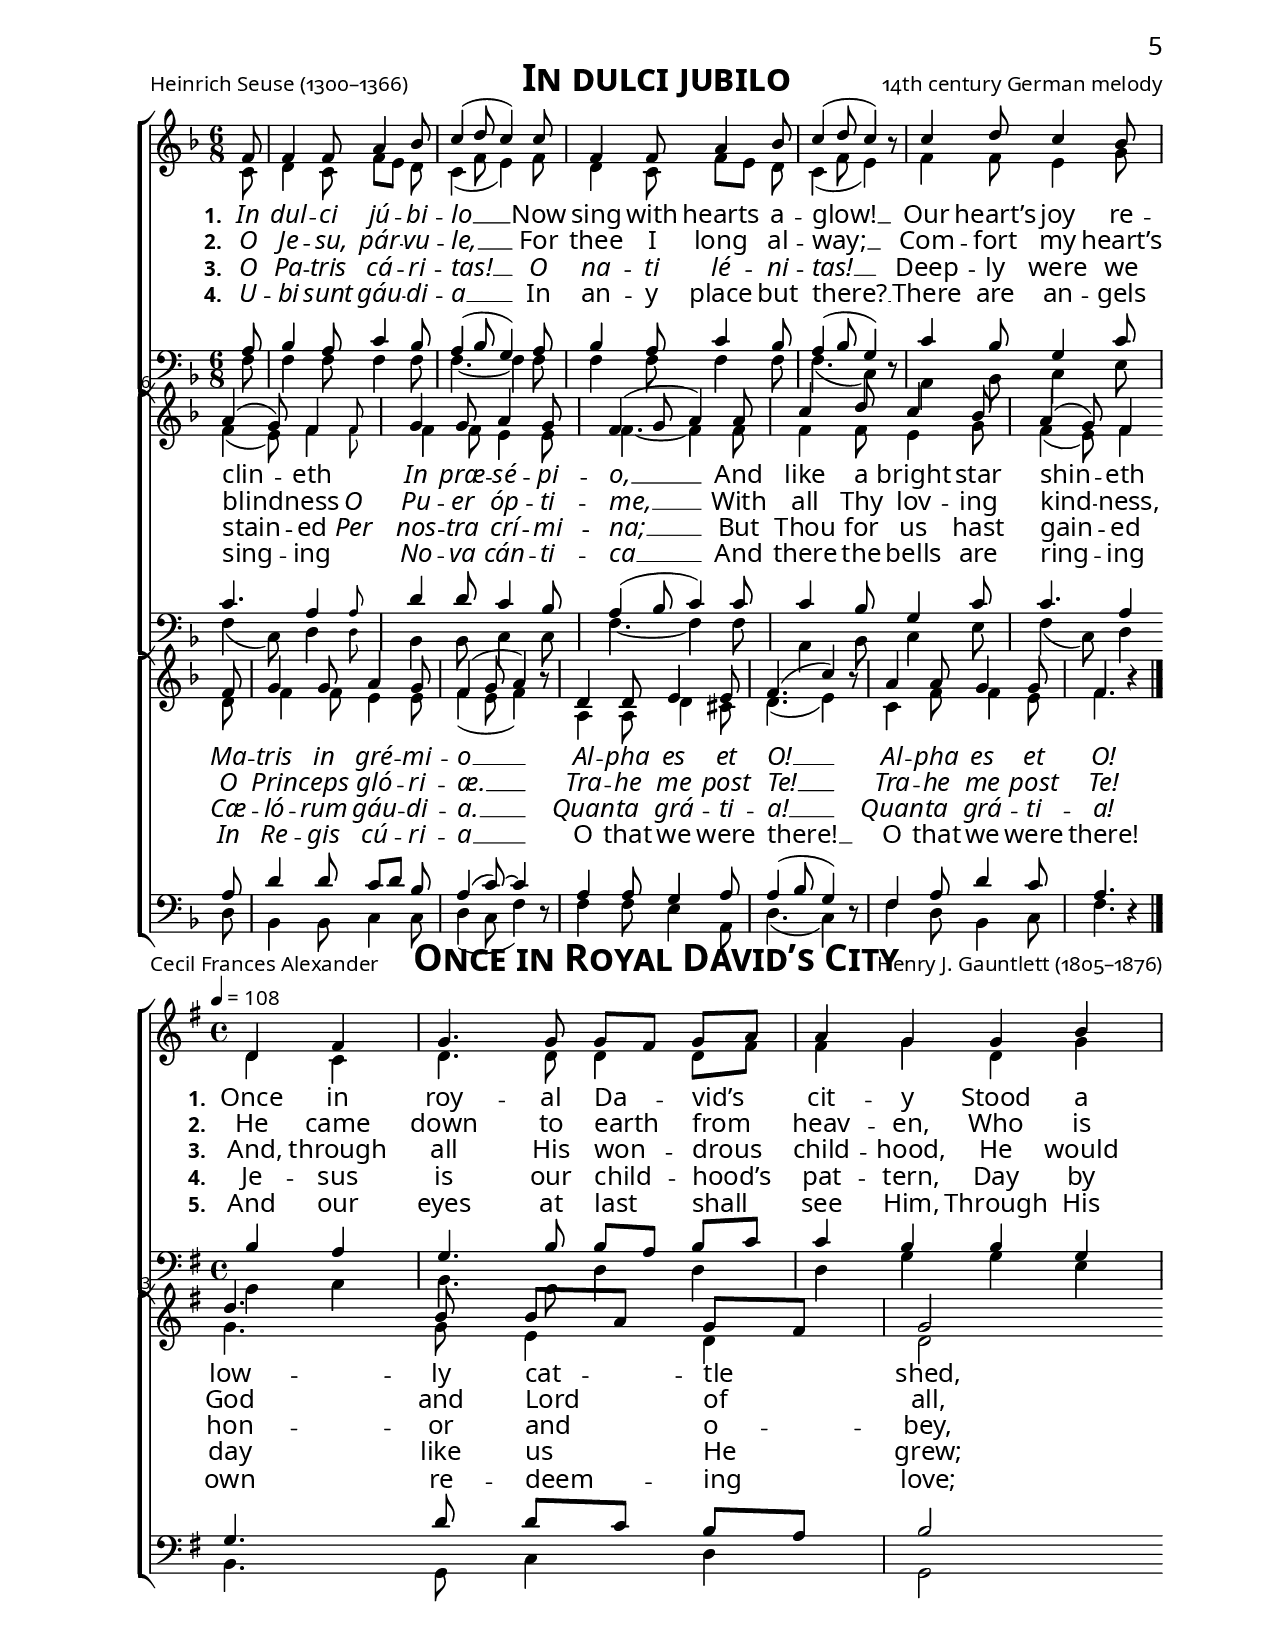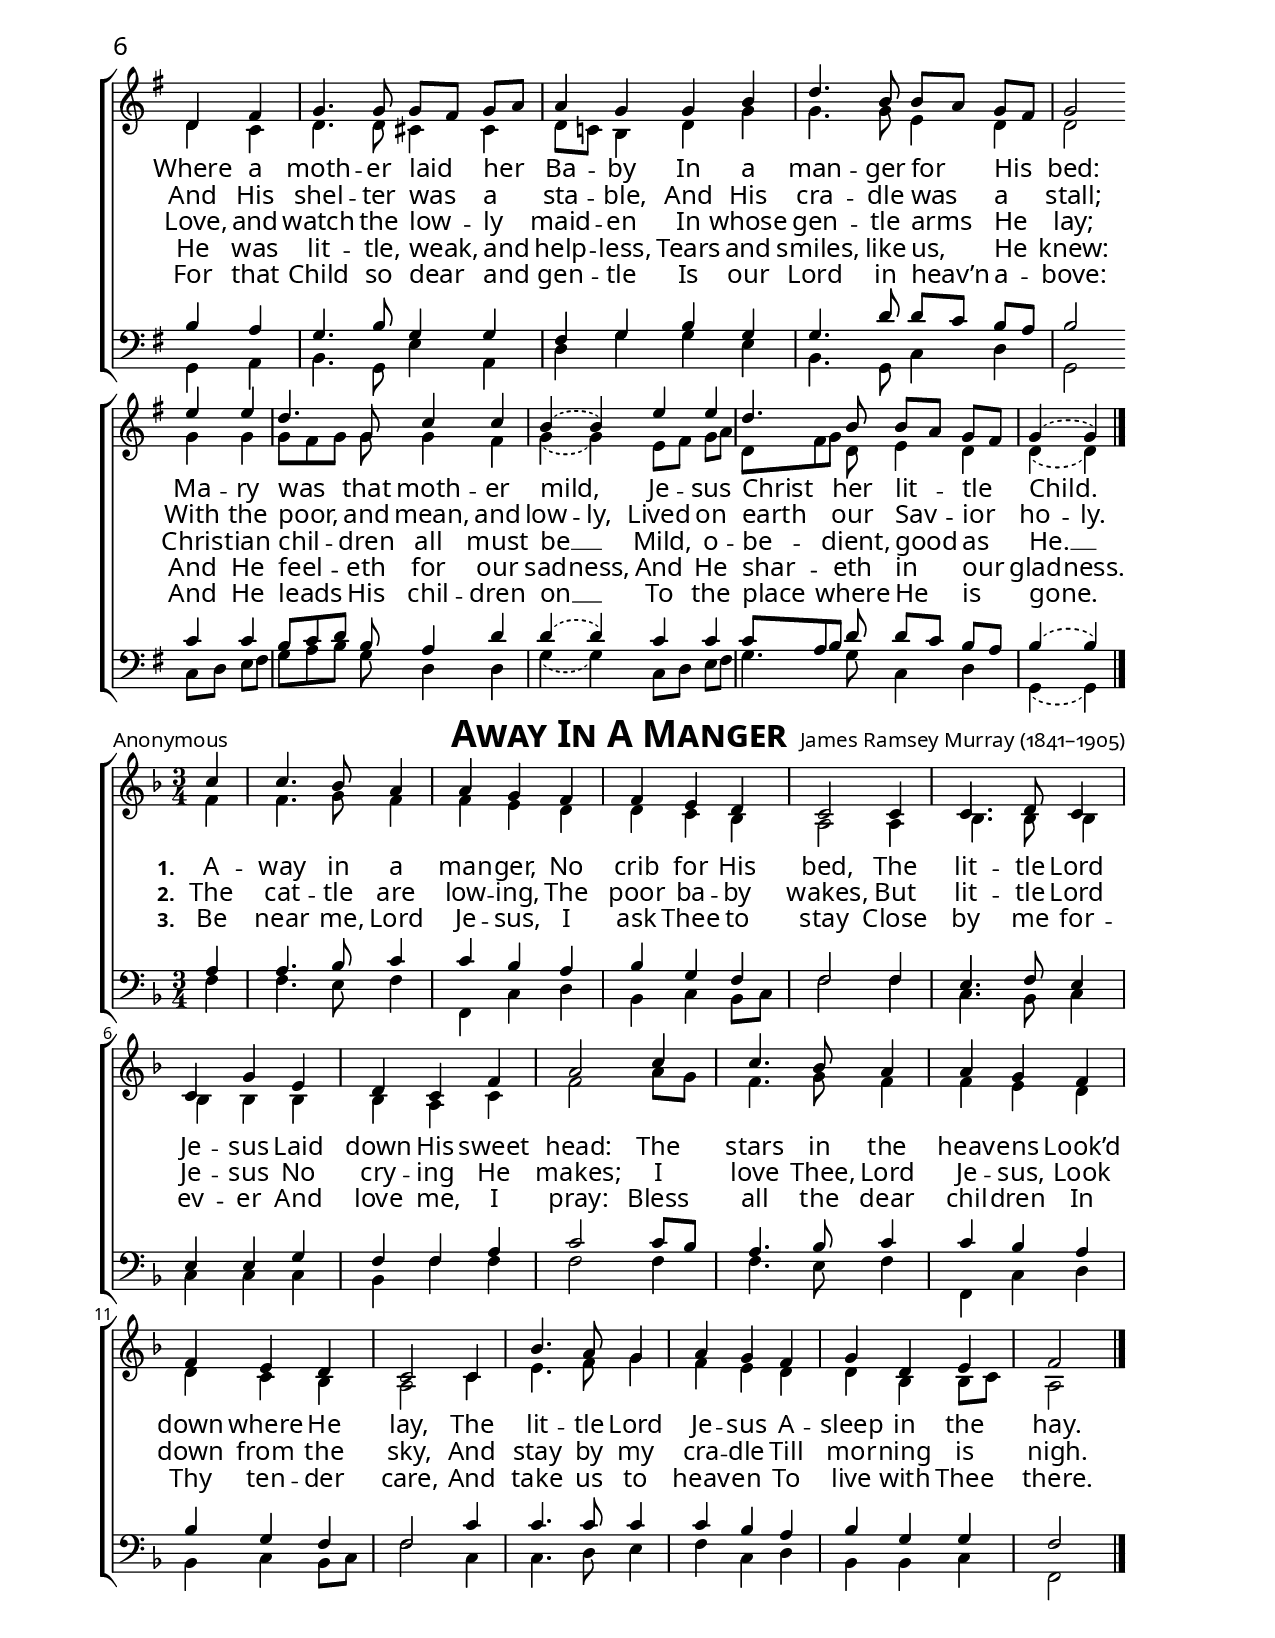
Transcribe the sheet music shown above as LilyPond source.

\version "2.14.2"
\include "util.ly"
\header {
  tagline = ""%\markup { "from" \concat{\italic "HymnsAndCarolsOfChristmas.com"}}
}
\paper {
  print-all-headers = ##t
  paper-height = 11\in
  paper-width = 8.5\in
  indent = 0\in
  %system-system-spacing = #'((basic-distance . 10) (padding . 0))
  system-system-spacing =
    #'((basic-distance . 0)
       (minimum-distance . 0)
       (padding . -5)
       (stretchability . 100))
  markup-system-spacing =
   #'((basic-distance . 0)
      (minimum-distance . 0)
      (padding . 0)
      (stretchability . 0))
  score-markup-spacing =
    #'((basic-distance . 0)
       (minimum-distance . 0)
       (padding . -20)
       (stretchability . 65))
  ragged-last-bottom = ##f
  ragged-bottom = ##f
  two-sided = ##t
  inner-margin = 1\in
  outer-margin = 0.75\in
  top-margin = 0.26\in
  bottom-margin = 0.25\in
  first-page-number = #5
  print-first-page-number = ##t
  headerLine = ""
  oddHeaderMarkup = \markup\fill-line{
     \override #'(font-name . "Garamond Premier Pro")\abs-fontsize #12.5
     \combine 
        \fill-line{"" \on-the-fly #print-page-number-check-first
        \oldStylePageNum""
        }
        \fill-line{\headerLine}
  }
  evenHeaderMarkup = \markup {
     \override #'(font-name . "Garamond Premier Pro")\abs-fontsize #12.5
     \combine
        \on-the-fly #print-page-number-check-first
        \oldStylePageNum""
        \fill-line{\headerLine}
  }
}
#(set-global-staff-size 18) \paper{ #(define fonts (make-pango-font-tree "Garamond Premier Pro" "Garamond Premier Pro" "Garamond Premier Pro" (/ 18 20))) }



global = {
  \key f \major
  \time 6/8
}

sopMusic = \relative c' {
  \partial 8 f8 |
  f4 f8 a4 bes8 |
  c4( d8 c4) c8 |
  f,4 f8 a4 bes8 |
  c4( d8 c4) b8\rest |
  c4 d8 c4 bes8 |
  
  a4( g8) f4 \teeny f8 \normalsize |
  g4 g8 a4 g8 |
  f4( g8 a4) a8 |
  c4 d8 c4 bes8 |
  a4( g8) f4 \bar"" \break f8 |
  
  g4 g8 a4 g8 |
  f4( g8 a4) b8\rest |
  d,4 d8 e4 e8 |
  f4.( c'4) b8\rest |
  a4 a8 g4 g8 |
  f4. b4\rest \bar "|."
}
sopWords = \lyricmode {
  
}

altoMusic = \relative c' {
  c8 |
  d4 c8 f[ e] d |
  c4( f8 e4) f8 |
  d4 c8 f[ e] d |
  c4( f8 e4) s8 |
  f4 f8 e4 g8 |
  
  f4( e8) f4 \teeny f8 \normalsize |
  f4 f8 e4 e8 |
  f4.~ f4 f8 |
  f4 f8 e4 g8 |
  f4( e8) f4 d8 |
  
  f4 f8 e4 e8 |
  f4( e8 f4) s8 |
  a,4 a8 d4 cis8 |
  d4.( e4) s8 |
  c4 f8 f4 e8 |
  f4. s4 \bar "|."

}
altoWords = \lyricmode {
  \dropLyricsV
  \set stanza = "1. "
  \markup\italic In \markup\italic dul -- \markup\italic ci \markup\italic jú -- \markup\italic bi -- \markup\italic lo __ Now sing with hearts a -- glow! __
  Our heart’s joy re -- clin -- eth "" \markup\italic In \markup\italic præ -- \markup\italic sé -- \markup\italic pi -- \markup\italic o, __
  And like a bright star shin -- eth
  \markup\italic Ma -- \markup\italic tris \markup\italic in \markup\italic gré -- \markup\italic mi -- \markup\italic o __
  \markup\italic Al -- \markup\italic pha \markup\italic es \markup\italic et \markup\italic O! __
  \markup\italic Al -- \markup\italic pha \markup\italic es \markup\italic et \markup\italic O!
}
altoWordsII = \lyricmode {
  \dropLyricsV
  \set stanza = "2. "
  \markup\italic O \markup\italic Je -- \markup\italic su, \markup\italic pár -- \markup\italic vu -- \markup\italic le, __
  For thee I long al -- way; __
  Com -- fort my heart’s blind -- ness
  \markup\italic O \markup\italic Pu -- \markup\italic er \markup\italic óp -- \markup\italic ti -- \markup\italic me, __
  With all Thy lov -- ing kind -- ness,
  \markup\italic O \markup\italic Prin -- \markup\italic ceps \markup\italic gló -- \markup\italic ri -- \markup\italic æ. __
  \markup\italic Tra -- \markup\italic he \markup\italic me \markup\italic post \markup\italic Te! __
  \markup\italic Tra -- \markup\italic he \markup\italic me \markup\italic post \markup\italic Te!
}
altoWordsIII = \lyricmode {
  \dropLyricsV
  \set stanza = "3. "
  \markup\italic O \markup\italic Pa -- \markup\italic tris \markup\italic cá -- \markup\italic ri -- \markup\italic tas! __
  \markup\italic O \markup\italic na -- \markup\italic ti \markup\italic lé -- \markup\italic ni -- \markup\italic tas! __
  Deep -- ly were we stain -- ed
  \markup\italic Per \markup\italic nos -- \markup\italic tra \markup\italic crí -- \markup\italic mi -- \markup\italic na; __
  But Thou for us hast gain -- ed
  \markup\italic Cæ -- \markup\italic ló -- \markup\italic rum \markup\italic gáu -- \markup\italic di -- \markup\italic a. __
  \markup\italic Quan -- \markup\italic ta \markup\italic grá -- \markup\italic ti -- \markup\italic a! __
  \markup\italic Quan -- \markup\italic ta \markup\italic grá -- \markup\italic ti -- \markup\italic a!
}
altoWordsIV = \lyricmode {
  \dropLyricsV
  \set stanza = "4. "
  \markup\italic U -- \markup\italic bi \markup\italic sunt \markup\italic gáu -- \markup\italic di -- \markup\italic a __
  In an -- y place but there? __
  There are an -- gels sing -- ing ""
  \markup\italic No -- \markup\italic va \markup\italic cán -- \markup\italic ti -- \markup\italic ca __
  And there the bells are ring -- ing
  \markup\italic In \markup\italic Re -- \markup\italic gis \markup\italic cú -- \markup\italic ri -- \markup\italic a __
  O that we were there! __
  O that we were there!
}

tenorMusic = \relative c' {
  a8 |
  bes4 a8 c4 bes8 |
  a4( bes8 g4) a8 |
  bes4 a8 c4 bes8 |
  a4( bes8 g4) s8 |
  c4 bes8 g4 c8 |
  
  c4. a4 \teeny a8 \normalsize |
  d4 d8 c4 bes8 |
  a4( bes8 c4) c8 |
  c4 bes8 g4 c8 |
  c4. a4 a8 |
  
  d4 d8 c[ d] bes |
  a4( c8)~ c4 s8 |
  a4 a8 g4 a8 |
  a4( bes8 g4) s8 |
  f4 a8 d4 c8 |
  a4. s4 \bar "|."
}
tenorWords = \lyricmode {

}

bassMusic = \relative c {
  f8 |
  f4 f8 f4 f8 |
  f4.~ f4 f8 |
  f4 f8 f4 f8 |
  f4.( c4) d8\rest |
  a4 bes8 c4 e8 |
  
  f4( c8) d4 \teeny d8 \normalsize |
  bes4 bes8 c4 c8 |
  f4.~ f4 f8 |
  a,4 bes8 c4 e8 |
  f4( c8) d4 d8 |
  
  bes4 bes8 c4 c8 |
  d4( c8 f4) d8\rest |
  f4 f8 e4 a,8 |
  d4.( c4) d8\rest |
  f4 d8 bes4 c8 |
  f4. d4\rest \bar "|."

}
bassWords = \lyricmode {

}

\score {
  <<
   \new ChoirStaff <<
%    \new Lyrics = sopranos \with { \override VerticalAxisGroup #'nonstaff-relatedstaff-spacing = #'((basic-distance . 1)) }
    \new Staff = women <<
      \new Voice = "sopranos" { \voiceOne << \global \sopMusic >> }
      \new Voice = "altos" { \voiceTwo << \global \altoMusic >> }
    >>
    \new Lyrics \with { alignAboveContext = "women" \override VerticalAxisGroup #'nonstaff-relatedstaff-spacing = #'((basic-distance . 1))} \lyricsto "sopranos" \sopWords
    \new Lyrics = "altosIV"  \with { alignBelowContext = "women" } \lyricsto "sopranos" \altoWordsIV
    \new Lyrics = "altosIII"  \with { alignBelowContext = "women" } \lyricsto "sopranos" \altoWordsIII
    \new Lyrics = "altosII"  \with { alignBelowContext = "women" } \lyricsto "sopranos" \altoWordsII
    \new Lyrics = "altos"  \with { alignBelowContext = "women" \override VerticalAxisGroup #'nonstaff-relatedstaff-spacing = #'((basic-distance . 1)) } \lyricsto "sopranos" \altoWords
   \new Staff = men <<
      \clef bass
      \new Voice = "tenors" { \voiceOne << \global \tenorMusic >> }
      \new Voice = "basses" { \voiceTwo << \global \bassMusic >> }
    >>
    \new Lyrics \with { alignAboveContext = "men" \override VerticalAxisGroup #'nonstaff-relatedstaff-spacing = #'((basic-distance . 1)) } \lyricsto "tenors" \tenorWords
    \new Lyrics \with { alignBelowContext = "men" \override VerticalAxisGroup #'nonstaff-relatedstaff-spacing = #'((basic-distance . 1)) } \lyricsto "basses" \bassWords
  >>
%    \new PianoStaff << \new Staff { \new Voice { \pianoRH } } \new Staff { \clef "bass" \pianoLH } >>
  >>
  \layout {
  \context {
    \Lyrics
    \override LyricText #'font-size = #2
  }
    \context {
      \Score
      \override SpacingSpanner #'base-shortest-duration = #(ly:make-moment 1 2)
      \override SpacingSpanner #'common-shortest-duration = #(ly:make-moment 1 2)
    }
    \context {
      % Remove all empty staves
      % \Staff \RemoveEmptyStaves \override VerticalAxisGroup #'remove-first = ##t
    }
    \context {
      \Lyrics
      \override LyricText #'X-offset = #center-on-word
    }
  }
  \header {
    title = \markup{\override #'(font-name . "Garamond Premier Pro Semibold"){ \abs-fontsize #18 \smallCapsOldStyle"In dulci jubilo"}}
    poet = \markup\oldStyleNum"Heinrich Seuse (1300–1366)"
    composer = \markup\oldStyleNum"14th century German melody"
    
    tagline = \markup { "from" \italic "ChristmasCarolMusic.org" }
  }
}





















global = {
  \key g \major
  \time 4/4
  \autoBeamOff
}

sopMusic = \relative c' {
  \tempo 4 = 108
  \partial 2 d4 fis |
  g4. g8 g[ fis] g[ a] |
  a4 g g b |
  
  d4. b8 b[ a] g[ fis] |
  g2 \bar""\break d4 fis |
  g4. g8 g[ fis] g[ a] |
  
  a4 g g b |
  d4. b8 b[ a] g[ fis] |
  g2 \bar""\break e'4 e |
  
  d4. g,8 c4 c |
  \slurDashed b4( b) e e |
  \slurSolid d4. b8 b[ a] g[ fis] |
  \slurDashed g4( g) \bar "|."
}
sopWords = \lyricmode {
  
}

altoMusic = \relative c' {
  d4 c |
  d4. d8 d4 d8[ fis] |
  fis4 g d g |
  g4. g8 e4 d |
  d2 d4 c |
  
  d4. d8 cis4 cis |
  d8[ c!] b4 d g |
  g4. g8 e4 d |
  d2 g4 g |
  
  g8[ fis g] g g4 fis |
  \slurDashed g4( g) e8[ fis] g[ a] |
  d,[ fis g] d e4 d |
  d( d) \bar "|."
}
altoWords = \lyricmode {
  \dropLyricsIX
  \set stanza = "1. "
  \set ignoreMelismata = ##t
  Once in roy -- al Da -- _ vid’s _ cit -- y
  Stood a low -- ly cat -- _ tle _ shed,
  Where a moth -- er laid _ her _ Ba -- by
  In a man -- ger for _ His _ bed:
  \set associatedVoice = "tenors"
  Ma -- ry was _ _ that moth -- er mild, _
  Je -- sus Christ _ _ her lit -- _ tle _ Child. _
}
altoWordsII = \lyricmode {
  \dropLyricsIX
  \set stanza = "2. "
  \set ignoreMelismata = ##t
  He came down to earth _ from _ heav -- en,
  Who is God and Lord _ of _ all,
  And His shel -- ter was _ a _ sta -- ble,
  And His cra -- dle was _ a _ stall;
  \set associatedVoice = "tenors"
  With the poor, _ _ and mean, and low -- ly,
  Lived on earth _ _ our Sav -- _ ior _ ho -- ly.
}
altoWordsIII = \lyricmode {
  \dropLyricsIX
  \set stanza = "3. "
  And, through all His won -- drous child -- hood,
    He would hon -- or and o -- bey,
  Love, and watch the low -- ly maid -- en
    In whose gen -- tle arms He lay;
  \set associatedVoice = "tenors"
  Chris -- tian chil -- dren all must be __
  Mild, o -- be -- dient, good as He. __
}
altoWordsIV = \lyricmode {
  \dropLyricsIX
  \set stanza = "4. "
  \set ignoreMelismata = ##t
  Je -- sus is our child -- _ hood’s _ pat -- tern,
  Day by day like us _ He _ grew;
  He was lit -- tle, weak, _ and _ help -- less,
  Tears and smiles, like us, _ He _ knew:
  \set associatedVoice = "tenors"
  And He feel -- _ _ eth for our sad -- ness,
  And He shar -- _ _ eth in _ our _ glad -- ness.
}
altoWordsV = \lyricmode {
  \dropLyricsIX
  \set ignoreMelismata = ##t
  \set stanza = "5. "
  And our eyes at last _ shall _ see Him,
  Through His own re -- deem -- _ ing _ love;
  For that Child so dear _ and _ gen -- tle
  Is our Lord in heav’n _ a -- _ bove:
  \set associatedVoice = "tenors"
  And He leads _ _ His chil -- dren on __ _
  To the place _ _ where He _ is _ gone. _
}

tenorMusic = \relative c' {
  b4 a |
  g4. b8 b[ a] b[ c] |
  c4 b b g |
  g4. d'8 d[ c] b[ a] |
  b2 b4 a |
  
  g4. b8 g4 g |
  fis g b g |
  g4. d'8 d[ c] b[ a] |
  b2 c4 c |
  
  b8[ c d] b a4 d |
  \slurDashed d4( d) c c |
  c8[ a b] d d[ c] b[ a] |
  b4( b) \bar "|."
}
tenorWords = \lyricmode {

}

bassMusic = \relative c {
  g4 a |
  b4. g8 d'4 d |
  d g g e |
  b4. g8 c4 d |
  g,2 g4 a |
  
  b4. g8 e'4 a, |
  d g g e |
  b4. g8 c4 d |
  g,2 c8[ d] e[ fis] |
  
  g[ a b] g d4 d |  
  \slurDashed g4( g) c,8[ d] e[ fis] |
  g4. g8 c,4 d |
  g,( g) \bar "|."
}
bassWords = \lyricmode {

}

\score {
  <<
   \new ChoirStaff <<
%    \new Lyrics = sopranos \with { \override VerticalAxisGroup #'nonstaff-relatedstaff-spacing = #'((basic-distance . 1)) }
    \new Staff = women <<
      \new Voice = "sopranos" { \voiceOne << \global \sopMusic >> }
      \new Voice = "altos" { \voiceTwo << \global \altoMusic >> }
    >>
   \new Staff = men <<
      \clef bass
      \new Voice = "tenors" { \voiceOne << \global \tenorMusic >> }
      \new Voice = "basses" { \voiceTwo << \global \bassMusic >> }
    >>
    \new Lyrics \with { alignAboveContext = "women" } \lyricsto "sopranos" \sopWords
    \new Lyrics = "altosV"  \with { alignBelowContext = "women" } \lyricsto "sopranos" \altoWordsV
    \new Lyrics = "altosIV"  \with { alignBelowContext = "women" } \lyricsto "sopranos" \altoWordsIV
    \new Lyrics = "altosIII"  \with { alignBelowContext = "women" } \lyricsto "sopranos" \altoWordsIII
    \new Lyrics = "altosII"  \with { alignBelowContext = "women" } \lyricsto "sopranos" \altoWordsII
    \new Lyrics = "altos"  \with { alignBelowContext = "women" \override VerticalAxisGroup #'nonstaff-relatedstaff-spacing = #'((padding . -0.5)) } \lyricsto "sopranos" \altoWords
    \new Lyrics \with { alignAboveContext = "men" \override VerticalAxisGroup #'nonstaff-relatedstaff-spacing = #'((basic-distance . 1)) } \lyricsto "tenors" \tenorWords
    \new Lyrics \with { alignBelowContext = "men" \override VerticalAxisGroup #'nonstaff-relatedstaff-spacing = #'((basic-distance . 1)) } \lyricsto "basses" \bassWords
  >>
%    \new PianoStaff << \new Staff { \new Voice { \pianoRH } } \new Staff { \clef "bass" \pianoLH } >>
  >>
  \layout {
  \context {
    \Lyrics
    \override LyricText #'font-size = #2
  }
    \context {
      \Score
      %\override SpacingSpanner #'base-shortest-duration = #(ly:make-moment 1 8)
      %\override SpacingSpanner #'common-shortest-duration = #(ly:make-moment 1 4)
    }
    \context {
      % Remove all empty staves
      % \Staff \RemoveEmptyStaves \override VerticalAxisGroup #'remove-first = ##t
    }
    \context {
      \Lyrics
      \override LyricText #'X-offset = #center-on-word
    }
  }
  \header {
    title = \markup{\override #'(font-name . "Garamond Premier Pro Semibold"){ \abs-fontsize #18 \smallCapsOldStyle"Once in Royal David’s City"}}
    poet = \markup\oldStyleNum"Cecil Frances Alexander" % (1818–1895)"
    composer = \markup\oldStyleNum"Henry J. Gauntlett (1805–1876)"
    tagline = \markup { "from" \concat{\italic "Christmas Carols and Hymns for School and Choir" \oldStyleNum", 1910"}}
  }
}
















\paper {
  scoreTitleMarkup = \markup {
    \fill-line {
      \fromproperty #'header:poet
      \fontsize #4 \bold \fromproperty #'header:title
      \fromproperty #'header:composer
    }
  }
}
global = {
  \key f \major
  \time 3/4
  \autoBeamOff
}

sopMusic = \relative c'' {
  \partial 4 c4 |
  c4. bes8 a4 |
  a g f |
  f e d |
  c2 c4 |
  c4. d8 c4 |
  
  c g' e |
  d c f |
  a2 c4 |
  c4. bes8 a4 |
  \slurDashed a g f |
  
  f e d |
  c2 c4 |
  bes'4. a8 g4 |
  a g f |
  g d e |
  f2 \bar "|."
%{IF_LESSER
\pageBreak
%}%END_IF_LESSER
}
sopWords = \lyricmode {
  
}

altoMusic = \relative c' {
  f4 |
  f4. g8 f4 |
  f e d |
  d c bes |
  a2 a4 |
  bes4. bes8 bes4 |
  
  bes bes bes |
  bes a c |
  f2 a8[ g] |
  f4. g8 f4 |
  f e d |
  
  d c bes |
  a2 c4 |
  e4. f8 g4 |
  f e d |
  d bes bes8[ c] |
  a2 \bar "|."
}
altoWords = \lyricmode {
  \dropLyricsIV
  \set stanza = "1. "
  A -- way in a man -- ger,
  No crib for His bed,
  The lit -- tle Lord Je -- sus
  Laid down His sweet head:
  The stars in the heav -- ens
  Look’d down where He lay,
  The lit -- tle Lord Je -- sus
  A -- sleep in the hay.
}
altoWordsII = \lyricmode {
  \dropLyricsIV
  \set stanza = "2. "
  The cat -- tle are low -- ing,
  The poor ba -- by wakes,
  But lit -- tle Lord Je -- sus
  No cry -- ing He makes;
  I love Thee, Lord Je -- sus,
  Look down from the sky,
  And stay by my cra -- dle
  Till mor -- ning is nigh.
}
altoWordsIII = \lyricmode {
  \dropLyricsIV
  \set stanza = "3. "
  Be near me, Lord Je -- sus,
  I ask Thee to stay
  Close by me for -- ev -- er
  And love me, I pray:
  Bless all the dear chil -- dren
  In Thy ten -- der care,
  And take us to heav -- en
  To live with Thee there.
}
altoWordsIV = \lyricmode {
}

tenorMusic = \relative c {
  a'4 |
  a4. bes8 c4 |
  c bes a |
  bes g f |
  f2 f4 |
  e4. f8 e4 |
  
  e e g |
  f f a |
  c2 c8[ bes] |
  a4. bes8 c4 |
  c bes a |
  
  bes g f |
  f2 c'4 |
  c4. c8 c4 |
  c bes a |
  bes g g |
  f2 \bar "|."
}
tenorWords = \lyricmode {

}

bassMusic = \relative c {
  f4 |
  f4. e8 f4 |
  f,4 c' d |
  bes c bes8[ c] |
  f2 f4 |
  c4. bes8 c4 |
  
  c c c |
  bes f' f |
  f2 f4 |
  f4. e8 f4 |
  f, c' d |
  
  bes c bes8[ c] |
  f2 c4 |
  c4. d8 e4 |
  f c d |
  bes bes c4 |
  f,2 \bar "|."
}
bassWords = \lyricmode {

}

\score {
  <<
   \new ChoirStaff <<
%    \new Lyrics = sopranos \with { \override VerticalAxisGroup #'nonstaff-relatedstaff-spacing = #'((basic-distance . 1)) }
    \new Staff = women <<
      \new Voice = "sopranos" { \voiceOne << \global \sopMusic >> }
      \new Voice = "altos" { \voiceTwo << \global \altoMusic >> }
    >>
    \new Lyrics \with { alignAboveContext = "women" } \lyricsto "sopranos" \sopWords
    \new Lyrics = "altosIV"  \with { alignBelowContext = "women" } \lyricsto "sopranos" \altoWordsIV
    \new Lyrics = "altosIII"  \with { alignBelowContext = "women" } \lyricsto "sopranos" \altoWordsIII
    \new Lyrics = "altosII"  \with { alignBelowContext = "women" } \lyricsto "sopranos" \altoWordsII
    \new Lyrics = "altos"  \with { alignBelowContext = "women" } \lyricsto "sopranos" \altoWords
   \new Staff = men <<
      \clef bass
      \new Voice = "tenors" { \voiceOne << \global \tenorMusic >> }
      \new Voice = "basses" { \voiceTwo << \global \bassMusic >> }
    >>
    \new Lyrics \with { alignAboveContext = "men" \override VerticalAxisGroup #'nonstaff-relatedstaff-spacing = #'((basic-distance . 1)) } \lyricsto "tenors" \tenorWords
    \new Lyrics \with { alignBelowContext = "men" \override VerticalAxisGroup #'nonstaff-relatedstaff-spacing = #'((basic-distance . 1)) } \lyricsto "basses" \bassWords
  >>
%    \new PianoStaff << \new Staff { \new Voice { \pianoRH } } \new Staff { \clef "bass" \pianoLH } >>
  >>
  \layout {
  \context {
    \Lyrics
    \override LyricText #'font-size = #2
  }
    %#(layout-set-staff-size 13)
    #(define fonts (make-pango-font-tree "Garamond Premier Pro" "Garamond Premier Pro" "Garamond Premier Pro" (/ 18 20)))
    #(define fonts (make-pango-font-tree "Garamond Premier Pro" "Garamond Premier Pro" "Garamond Premier Pro" (/ 17.8 20)))
    \context {
      \Score
      \override SpacingSpanner #'base-shortest-duration = #(ly:make-moment 1 2)
      \override SpacingSpanner #'common-shortest-duration = #(ly:make-moment 1 2)
    }
    \context {
      % Remove all empty staves
      % \Staff \RemoveEmptyStaves \override VerticalAxisGroup #'remove-first = ##t
    }
    \context {
      \Lyrics
      \override LyricText #'X-offset = #center-on-word
    }
  }
  \header {
    title = \markup{\override #'(font-name . "Garamond Premier Pro Semibold"){ \abs-fontsize #18 \smallCapsOldStyle"Away In A Manger"}}
    poet = \markup\oldStyleNum"Anonymous"
    composer = \markup\oldStyleNum"James Ramsey Murray (1841–1905)"
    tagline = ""%\markup { "from" \italic {ChristmasCarolMusic.org}}
  }
}
\paper {
  headerLine = ""
}